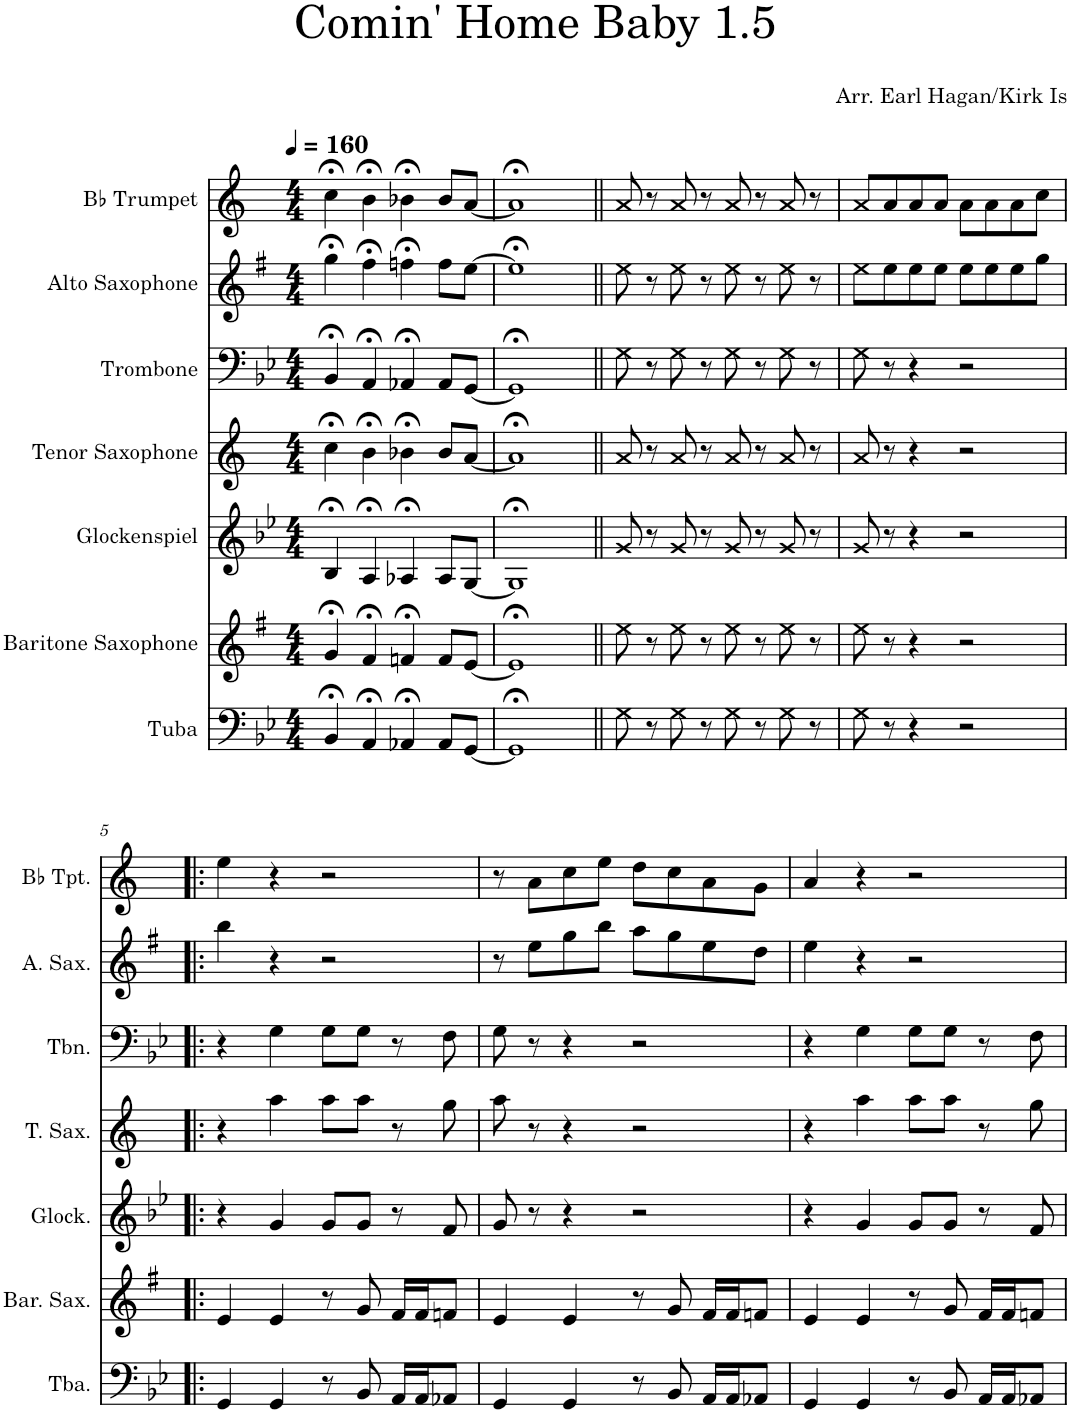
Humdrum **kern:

**kern	**kern	**kern	**kern	**kern	**kern	**kern
*part7	*part6	*part5	*part4	*part3	*part2	*part1
*staff7	*staff6	*staff5	*staff4	*staff3	*staff2	*staff1
*I"Tuba	*I"Baritone Saxophone	*I"Glockenspiel	*I"Tenor Saxophone	*I"Trombone	*I"Alto Saxophone	*I"Bb Trumpet
*I'Tba.	*I'Bar. Sax.	*I'Glock.	*I'T. Sax.	*I'Tbn.	*I'A. Sax.	*I'Bb Tpt.
*clefF4	*clefG2	*clefG2	*clefG2	*clefF4	*clefG2	*clefG2
*	*Trd12c21	*Trd-14c-24	*Trd8c14	*	*Trd5c9	*Trd1c2
*k[b-e-]	*k[f#]	*k[b-e-]	*k[]	*k[b-e-]	*k[f#]	*k[]
*M4/4	*M4/4	*M4/4	*M4/4	*M4/4	*M4/4	*M4/4
*MM160	*MM160	*MM160	*MM160	*MM160	*MM160	*MM160
=1	=1	=1	=1	=1	=1	=1
4BB-;</	4g;</	4B-;</	4cc;<\	4BB-;</	4gg;<\	4cc;<\
4AA;</	4f#;</	4A;</	4b;<\	4AA;</	4ff#;<\	4b;<\
4AA-X;</	4fn;</	4A-X;</	4b-X;<\	4AA-X;</	4ffn;<\	4b-X;<\
8AA-/L	8f/L	8A-/L	8b-/L	8AA-/L	8ff\L	8b-/L
[8GG/J	[8e/J	[8G/J	[8a/J	[8GG/J	[8ee\J	[8a/J
=2	=2	=2	=2	=2	=2	=2
1GG;<]	1e;<]	1G;<]	1a;<]	1GG;<]	1ee;<]	1a;<]
=3||	=3||	=3||	=3||	=3||	=3||	=3||
8G\	8ee\	8g/	8a/	8G\	8ee\	8a/
8r	8r	8r	8r	8r	8r	8r
8G\	8ee\	8g/	8a/	8G\	8ee\	8a/
8r	8r	8r	8r	8r	8r	8r
8G\	8ee\	8g/	8a/	8G\	8ee\	8a/
8r	8r	8r	8r	8r	8r	8r
8G\	8ee\	8g/	8a/	8G\	8ee\	8a/
8r	8r	8r	8r	8r	8r	8r
=4	=4	=4	=4	=4	=4	=4
8G\	8ee\	8g/	8a/	8G\	8ee\L	8a/L
8r	8r	8r	8r	8r	8ee\	8a/
4r	4r	4r	4r	4r	8ee\	8a/
.	.	.	.	.	8ee\J	8a/J
2r	2r	2r	2r	2r	8ee\L	8a\L
.	.	.	.	.	8ee\	8a\
.	.	.	.	.	8ee\	8a\
.	.	.	.	.	8gg\J	8cc\J
!!LO:LB:g=z
=5!|:	=5!|:	=5!|:	=5!|:	=5!|:	=5!|:	=5!|:
4GG/	4e/	4r	4r	4r	4bb\	4ee\
4GG/	4e/	4g/	4aa\	4G\	4r	4r
8r	8r	8g/L	8aa\L	8G\L	2r	2r
8BB-/	8g/	8g/J	8aa\J	8G\J	.	.
16AA/LL	16f#/LL	8r	8r	8r	.	.
16AA/J	16f#/J	.	.	.	.	.
8AA-X/J	8fn/J	8f/	8gg\	8F\	.	.
=6	=6	=6	=6	=6	=6	=6
4GG/	4e/	8g/	8aa\	8G\	8r	8r
.	.	8r	8r	8r	8ee\L	8a\L
4GG/	4e/	4r	4r	4r	8gg\	8cc\
.	.	.	.	.	8bb\J	8ee\J
8r	8r	2r	2r	2r	8aa\L	8dd\L
8BB-/	8g/	.	.	.	8gg\	8cc\
16AA/LL	16f#/LL	.	.	.	8ee\	8a\
16AA/J	16f#/J	.	.	.	.	.
8AA-X/J	8fn/J	.	.	.	8dd\J	8g\J
=7	=7	=7	=7	=7	=7	=7
4GG/	4e/	4r	4r	4r	4ee\	4a/
4GG/	4e/	4g/	4aa\	4G\	4r	4r
8r	8r	8g/L	8aa\L	8G\L	2r	2r
8BB-/	8g/	8g/J	8aa\J	8G\J	.	.
16AA/LL	16f#/LL	8r	8r	8r	.	.
16AA/J	16f#/J	.	.	.	.	.
8AA-X/J	8fn/J	8f/	8gg\	8F\	.	.
=	=	=	=	=	=	=
*-	*-	*-	*-	*-	*-	*-
